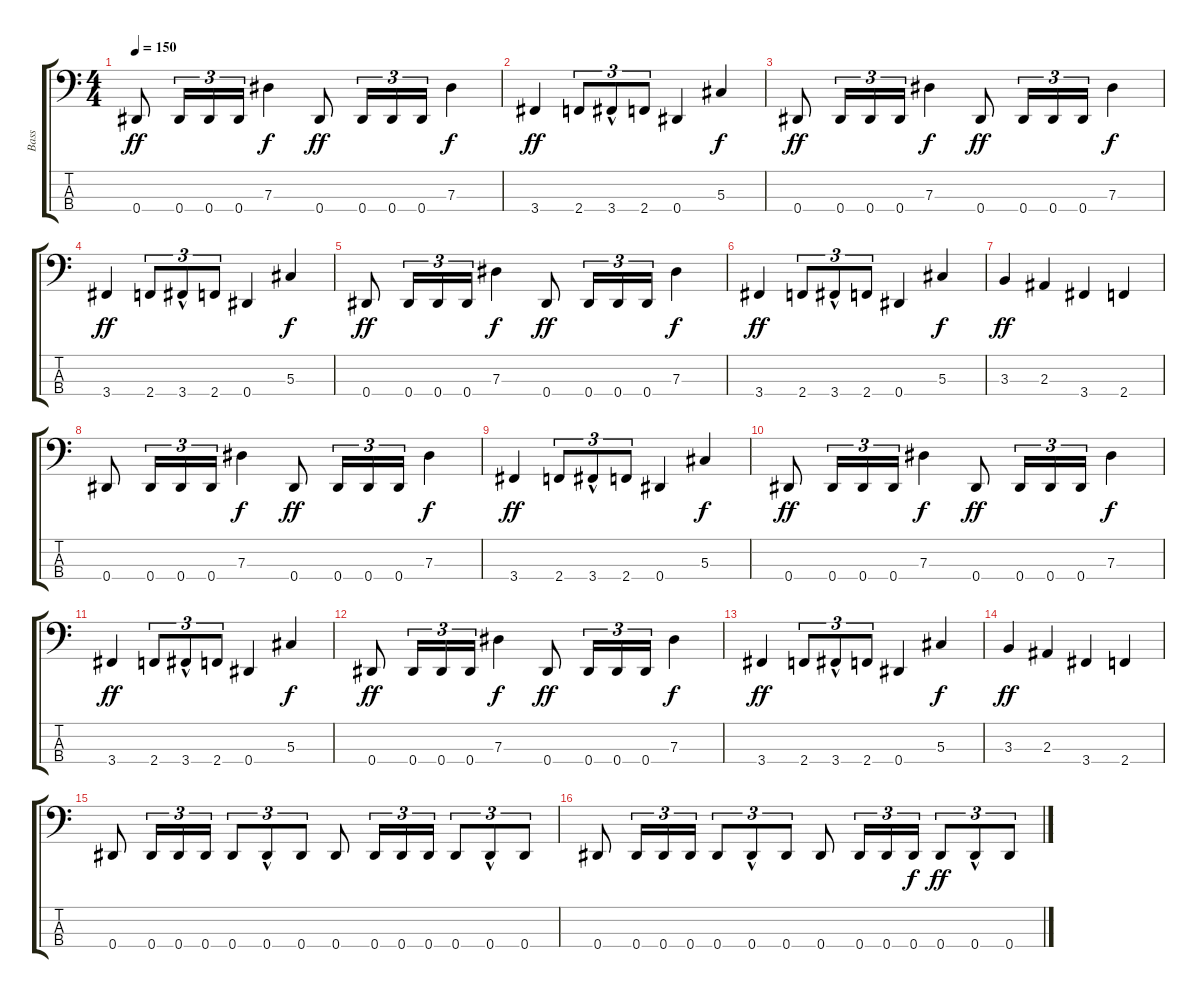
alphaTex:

\track ("Bass" "Bass") {instrument electricbassfinger}
\staff {score tabs}
\tuning (Gb2 Db2 Ab1 Eb1) {hide}
\ts (4 4)
\tempo 150
\clef f4
\ks c
0.4.8{dy ff} 0.4.16{tu (3 2)} 0.4.16{tu (3 2)} 0.4.16{tu (3 2)} 7.3.4{dy f} 0.4.8{dy ff} 0.4.16{tu (3 2)} 0.4.16{tu (3 2)} 0.4.16{tu (3 2)} 7.3.4{dy f} |
3.4.4{dy ff} 2.4.8{tu (3 2)} 3.4{hac}.8{tu (3 2)} 2.4.8{tu (3 2)} 0.4.4 5.3.4{dy f} |
0.4.8{dy ff} 0.4.16{tu (3 2)} 0.4.16{tu (3 2)} 0.4.16{tu (3 2)} 7.3.4{dy f} 0.4.8{dy ff} 0.4.16{tu (3 2)} 0.4.16{tu (3 2)} 0.4.16{tu (3 2)} 7.3.4{dy f} |
3.4.4{dy ff} 2.4.8{tu (3 2)} 3.4{hac}.8{tu (3 2)} 2.4.8{tu (3 2)} 0.4.4 5.3.4{dy f} |
0.4.8{dy ff} 0.4.16{tu (3 2)} 0.4.16{tu (3 2)} 0.4.16{tu (3 2)} 7.3.4{dy f} 0.4.8{dy ff} 0.4.16{tu (3 2)} 0.4.16{tu (3 2)} 0.4.16{tu (3 2)} 7.3.4{dy f} |
3.4.4{dy ff} 2.4.8{tu (3 2)} 3.4{hac}.8{tu (3 2)} 2.4.8{tu (3 2)} 0.4.4 5.3.4{dy f} |
3.3.4{dy ff} 2.3.4 3.4.4 2.4.4 |
0.4.8 0.4.16{tu (3 2)} 0.4.16{tu (3 2)} 0.4.16{tu (3 2)} 7.3.4{dy f} 0.4.8{dy ff} 0.4.16{tu (3 2)} 0.4.16{tu (3 2)} 0.4.16{tu (3 2)} 7.3.4{dy f} |
3.4.4{dy ff} 2.4.8{tu (3 2)} 3.4{hac}.8{tu (3 2)} 2.4.8{tu (3 2)} 0.4.4 5.3.4{dy f} |
0.4.8{dy ff} 0.4.16{tu (3 2)} 0.4.16{tu (3 2)} 0.4.16{tu (3 2)} 7.3.4{dy f} 0.4.8{dy ff} 0.4.16{tu (3 2)} 0.4.16{tu (3 2)} 0.4.16{tu (3 2)} 7.3.4{dy f} |
3.4.4{dy ff} 2.4.8{tu (3 2)} 3.4{hac}.8{tu (3 2)} 2.4.8{tu (3 2)} 0.4.4 5.3.4{dy f} |
0.4.8{dy ff} 0.4.16{tu (3 2)} 0.4.16{tu (3 2)} 0.4.16{tu (3 2)} 7.3.4{dy f} 0.4.8{dy ff} 0.4.16{tu (3 2)} 0.4.16{tu (3 2)} 0.4.16{tu (3 2)} 7.3.4{dy f} |
3.4.4{dy ff} 2.4.8{tu (3 2)} 3.4{hac}.8{tu (3 2)} 2.4.8{tu (3 2)} 0.4.4 5.3.4{dy f} |
3.3.4{dy ff} 2.3.4 3.4.4 2.4.4 |
0.4.8 0.4.16{tu (3 2)} 0.4.16{tu (3 2)} 0.4.16{tu (3 2)} 0.4.8{tu (3 2)} 0.4{hac}.8{tu (3 2)} 0.4.8{tu (3 2)} 0.4.8 0.4.16{tu (3 2)} 0.4.16{tu (3 2)} 0.4.16{tu (3 2)} 0.4.8{tu (3 2)} 0.4{hac}.8{tu (3 2)} 0.4.8{tu (3 2)} |
0.4.8 0.4.16{tu (3 2)} 0.4.16{tu (3 2)} 0.4.16{tu (3 2)} 0.4.8{tu (3 2)} 0.4{hac}.8{tu (3 2)} 0.4.8{tu (3 2)} 0.4.8 0.4.16{tu (3 2)} 0.4.16{tu (3 2)} 0.4.16{tu (3 2) dy f} 0.4.8{tu (3 2) dy ff} 0.4{hac}.8{tu (3 2)} 0.4.8{tu (3 2)}
